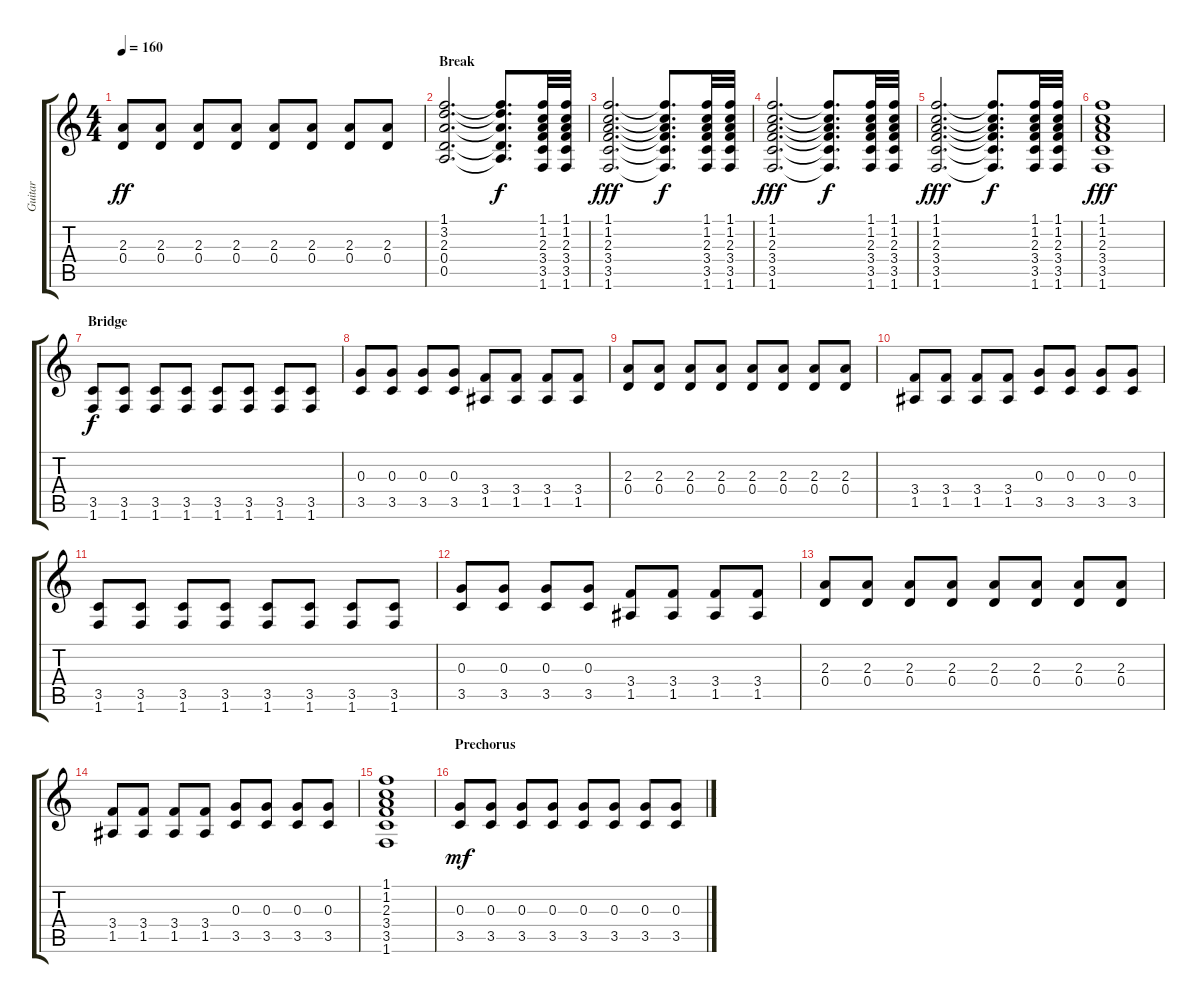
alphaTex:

\track ("Guitar" "Guitar") {instrument electricguitarclean}
\staff {score tabs}
\tuning (E4 B3 G3 D3 A2 E2) {hide}
\ts (4 4)
\tempo 160
\clef g2
\ks c
(2.3 0.4).8{dy ff} (2.3 0.4).8 (2.3 0.4).8 (2.3 0.4).8 (2.3 0.4).8 (2.3 0.4).8 (2.3 0.4).8 (2.3 0.4).8 |
\section ("" "Break")
(1.1 3.2 2.3 0.4 0.5).2{d} (1.1{t} 3.2{t} 2.3{t} 0.4{t} 0.5{t}).8{d dy f} (1.1 1.2 2.3 3.4 3.5 1.6).32 (1.1 1.2 2.3 3.4 3.5 1.6).32 |
(1.1 1.2 2.3 3.4 3.5 1.6).2{d dy fff} (1.1{t} 1.2{t} 2.3{t} 3.4{t} 3.5{t} 1.6{t}).8{d dy f} (1.1 1.2 2.3 3.4 3.5 1.6).32 (1.1 1.2 2.3 3.4 3.5 1.6).32 |
(1.1 1.2 2.3 3.4 3.5 1.6).2{d dy fff} (1.1{t} 1.2{t} 2.3{t} 3.4{t} 3.5{t} 1.6{t}).8{d dy f} (1.1 1.2 2.3 3.4 3.5 1.6).32 (1.1 1.2 2.3 3.4 3.5 1.6).32 |
(1.1 1.2 2.3 3.4 3.5 1.6).2{d dy fff} (1.1{t} 1.2{t} 2.3{t} 3.4{t} 3.5{t} 1.6{t}).8{d dy f} (1.1 1.2 2.3 3.4 3.5 1.6).32 (1.1 1.2 2.3 3.4 3.5 1.6).32 |
(1.1 1.2 2.3 3.4 3.5 1.6).1{dy fff} |
\section ("" "Bridge")
(3.5 1.6).8{dy f} (3.5 1.6).8 (3.5 1.6).8 (3.5 1.6).8 (3.5 1.6).8 (3.5 1.6).8 (3.5 1.6).8 (3.5 1.6).8 |
(0.3 3.5).8 (0.3 3.5).8 (0.3 3.5).8 (0.3 3.5).8 (3.4 1.5).8 (3.4 1.5).8 (3.4 1.5).8 (3.4 1.5).8 |
(2.3 0.4).8 (2.3 0.4).8 (2.3 0.4).8 (2.3 0.4).8 (2.3 0.4).8 (2.3 0.4).8 (2.3 0.4).8 (2.3 0.4).8 |
(3.4 1.5).8 (3.4 1.5).8 (3.4 1.5).8 (3.4 1.5).8 (0.3 3.5).8 (0.3 3.5).8 (0.3 3.5).8 (0.3 3.5).8 |
(3.5 1.6).8 (3.5 1.6).8 (3.5 1.6).8 (3.5 1.6).8 (3.5 1.6).8 (3.5 1.6).8 (3.5 1.6).8 (3.5 1.6).8 |
(0.3 3.5).8 (0.3 3.5).8 (0.3 3.5).8 (0.3 3.5).8 (3.4 1.5).8 (3.4 1.5).8 (3.4 1.5).8 (3.4 1.5).8 |
(2.3 0.4).8 (2.3 0.4).8 (2.3 0.4).8 (2.3 0.4).8 (2.3 0.4).8 (2.3 0.4).8 (2.3 0.4).8 (2.3 0.4).8 |
(3.4 1.5).8 (3.4 1.5).8 (3.4 1.5).8 (3.4 1.5).8 (0.3 3.5).8 (0.3 3.5).8 (0.3 3.5).8 (0.3 3.5).8 |
(1.1 1.2 2.3 3.4 3.5 1.6).1 |
\section ("" "Prechorus")
(0.3 3.5).8{dy mf} (0.3 3.5).8 (0.3 3.5).8 (0.3 3.5).8 (0.3 3.5).8 (0.3 3.5).8 (0.3 3.5).8 (0.3 3.5).8
